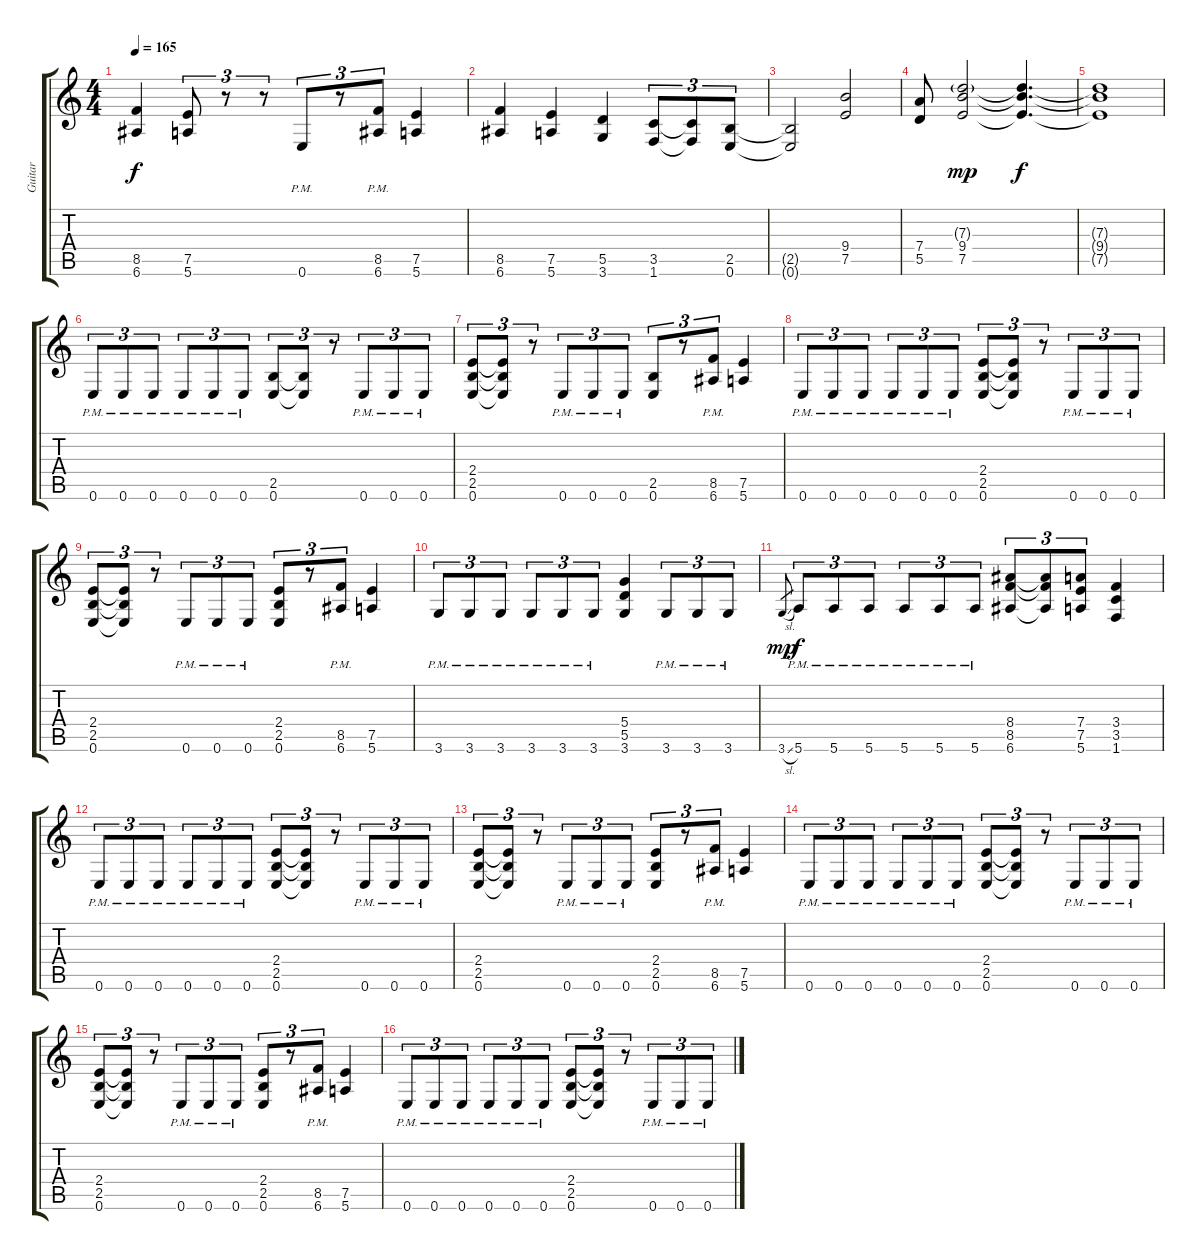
\track ("Guitar" "Guitar") {instrument distortionguitar}
\staff {score tabs}
\tuning (E4 B3 G3 D3 A2 E2) {hide}
\ts (4 4)
\tempo 165
\clef g2
\ks c
(8.5{t} 6.6{t}).4{dy f} (7.5 5.6).8{tu (3 2)} r.8{tu (3 2)} r.8{tu (3 2)} 0.6{pm}.8{tu (3 2)} r.8{tu (3 2)} (8.5{pm} 6.6{pm}).8{tu (3 2)} (7.5 5.6).4 |
(8.5 6.6).4 (7.5 5.6).4 (5.5 3.6).4 (3.5 1.6).8{tu (3 2)} (3.5{t} 1.6{t}).8{tu (3 2)} (2.5 0.6).8{tu (3 2)} |
(2.5{t} 0.6{t}).2 (9.4 7.5).2 |
(7.4 5.5).8 (7.3{g} 9.4 7.5).2{dy mp} (7.3{t} 9.4{t} 7.5{t}).4{d dy f} |
(7.3{t} 9.4{t} 7.5{t}).1 |
0.6{pm}.8{tu (3 2)} 0.6{pm}.8{tu (3 2)} 0.6{pm}.8{tu (3 2)} 0.6{pm}.8{tu (3 2)} 0.6{pm}.8{tu (3 2)} 0.6{pm}.8{tu (3 2)} (2.5 0.6).8{tu (3 2)} (2.5{t} 0.6{t}).8{tu (3 2)} r.8{tu (3 2)} 0.6{pm}.8{tu (3 2)} 0.6{pm}.8{tu (3 2)} 0.6{pm}.8{tu (3 2)} |
(2.4 2.5 0.6).8{tu (3 2)} (2.4{t} 2.5{t} 0.6{t}).8{tu (3 2)} r.8{tu (3 2)} 0.6{pm}.8{tu (3 2)} 0.6{pm}.8{tu (3 2)} 0.6{pm}.8{tu (3 2)} (2.5 0.6).8{tu (3 2)} r.8{tu (3 2)} (8.5{pm} 6.6{pm}).8{tu (3 2)} (7.5 5.6).4 |
0.6{pm}.8{tu (3 2)} 0.6{pm}.8{tu (3 2)} 0.6{pm}.8{tu (3 2)} 0.6{pm}.8{tu (3 2)} 0.6{pm}.8{tu (3 2)} 0.6{pm}.8{tu (3 2)} (2.4 2.5 0.6).8{tu (3 2)} (2.4{t} 2.5{t} 0.6{t}).8{tu (3 2)} r.8{tu (3 2)} 0.6{pm}.8{tu (3 2)} 0.6{pm}.8{tu (3 2)} 0.6{pm}.8{tu (3 2)} |
(2.4 2.5 0.6).8{tu (3 2)} (2.4{t} 2.5{t} 0.6{t}).8{tu (3 2)} r.8{tu (3 2)} 0.6{pm}.8{tu (3 2)} 0.6{pm}.8{tu (3 2)} 0.6{pm}.8{tu (3 2)} (2.4 2.5 0.6).8{tu (3 2)} r.8{tu (3 2)} (8.5{pm} 6.6{pm}).8{tu (3 2)} (7.5 5.6).4 |
3.6{pm}.8{tu (3 2)} 3.6{pm}.8{tu (3 2)} 3.6{pm}.8{tu (3 2)} 3.6{pm}.8{tu (3 2)} 3.6{pm}.8{tu (3 2)} 3.6{pm}.8{tu (3 2)} (5.4 5.5 3.6).4 3.6{pm}.8{tu (3 2)} 3.6{pm}.8{tu (3 2)} 3.6{pm}.8{tu (3 2)} |
3.6{sl}.8{gr dy mp} 5.6{pm}.8{tu (3 2) dy f} 5.6{pm}.8{tu (3 2)} 5.6{pm}.8{tu (3 2)} 5.6{pm}.8{tu (3 2)} 5.6{pm}.8{tu (3 2)} 5.6{pm}.8{tu (3 2)} (8.4 8.5 6.6).8{tu (3 2)} (8.4{t} 8.5{t} 6.6{t}).8{tu (3 2)} (7.4 7.5 5.6).8{tu (3 2)} (3.4 3.5 1.6).4 |
0.6{pm}.8{tu (3 2)} 0.6{pm}.8{tu (3 2)} 0.6{pm}.8{tu (3 2)} 0.6{pm}.8{tu (3 2)} 0.6{pm}.8{tu (3 2)} 0.6{pm}.8{tu (3 2)} (2.4 2.5 0.6).8{tu (3 2)} (2.4{t} 2.5{t} 0.6{t}).8{tu (3 2)} r.8{tu (3 2)} 0.6{pm}.8{tu (3 2)} 0.6{pm}.8{tu (3 2)} 0.6{pm}.8{tu (3 2)} |
(2.4 2.5 0.6).8{tu (3 2)} (2.4{t} 2.5{t} 0.6{t}).8{tu (3 2)} r.8{tu (3 2)} 0.6{pm}.8{tu (3 2)} 0.6{pm}.8{tu (3 2)} 0.6{pm}.8{tu (3 2)} (2.4 2.5 0.6).8{tu (3 2)} r.8{tu (3 2)} (8.5{pm} 6.6{pm}).8{tu (3 2)} (7.5 5.6).4 |
0.6{pm}.8{tu (3 2)} 0.6{pm}.8{tu (3 2)} 0.6{pm}.8{tu (3 2)} 0.6{pm}.8{tu (3 2)} 0.6{pm}.8{tu (3 2)} 0.6{pm}.8{tu (3 2)} (2.4 2.5 0.6).8{tu (3 2)} (2.4{t} 2.5{t} 0.6{t}).8{tu (3 2)} r.8{tu (3 2)} 0.6{pm}.8{tu (3 2)} 0.6{pm}.8{tu (3 2)} 0.6{pm}.8{tu (3 2)} |
(2.4 2.5 0.6).8{tu (3 2)} (2.4{t} 2.5{t} 0.6{t}).8{tu (3 2)} r.8{tu (3 2)} 0.6{pm}.8{tu (3 2)} 0.6{pm}.8{tu (3 2)} 0.6{pm}.8{tu (3 2)} (2.4 2.5 0.6).8{tu (3 2)} r.8{tu (3 2)} (8.5{pm} 6.6{pm}).8{tu (3 2)} (7.5 5.6).4 |
0.6{pm}.8{tu (3 2)} 0.6{pm}.8{tu (3 2)} 0.6{pm}.8{tu (3 2)} 0.6{pm}.8{tu (3 2)} 0.6{pm}.8{tu (3 2)} 0.6{pm}.8{tu (3 2)} (2.4 2.5 0.6).8{tu (3 2)} (2.4{t} 2.5{t} 0.6{t}).8{tu (3 2)} r.8{tu (3 2)} 0.6{pm}.8{tu (3 2)} 0.6{pm}.8{tu (3 2)} 0.6{pm}.8{tu (3 2)}
